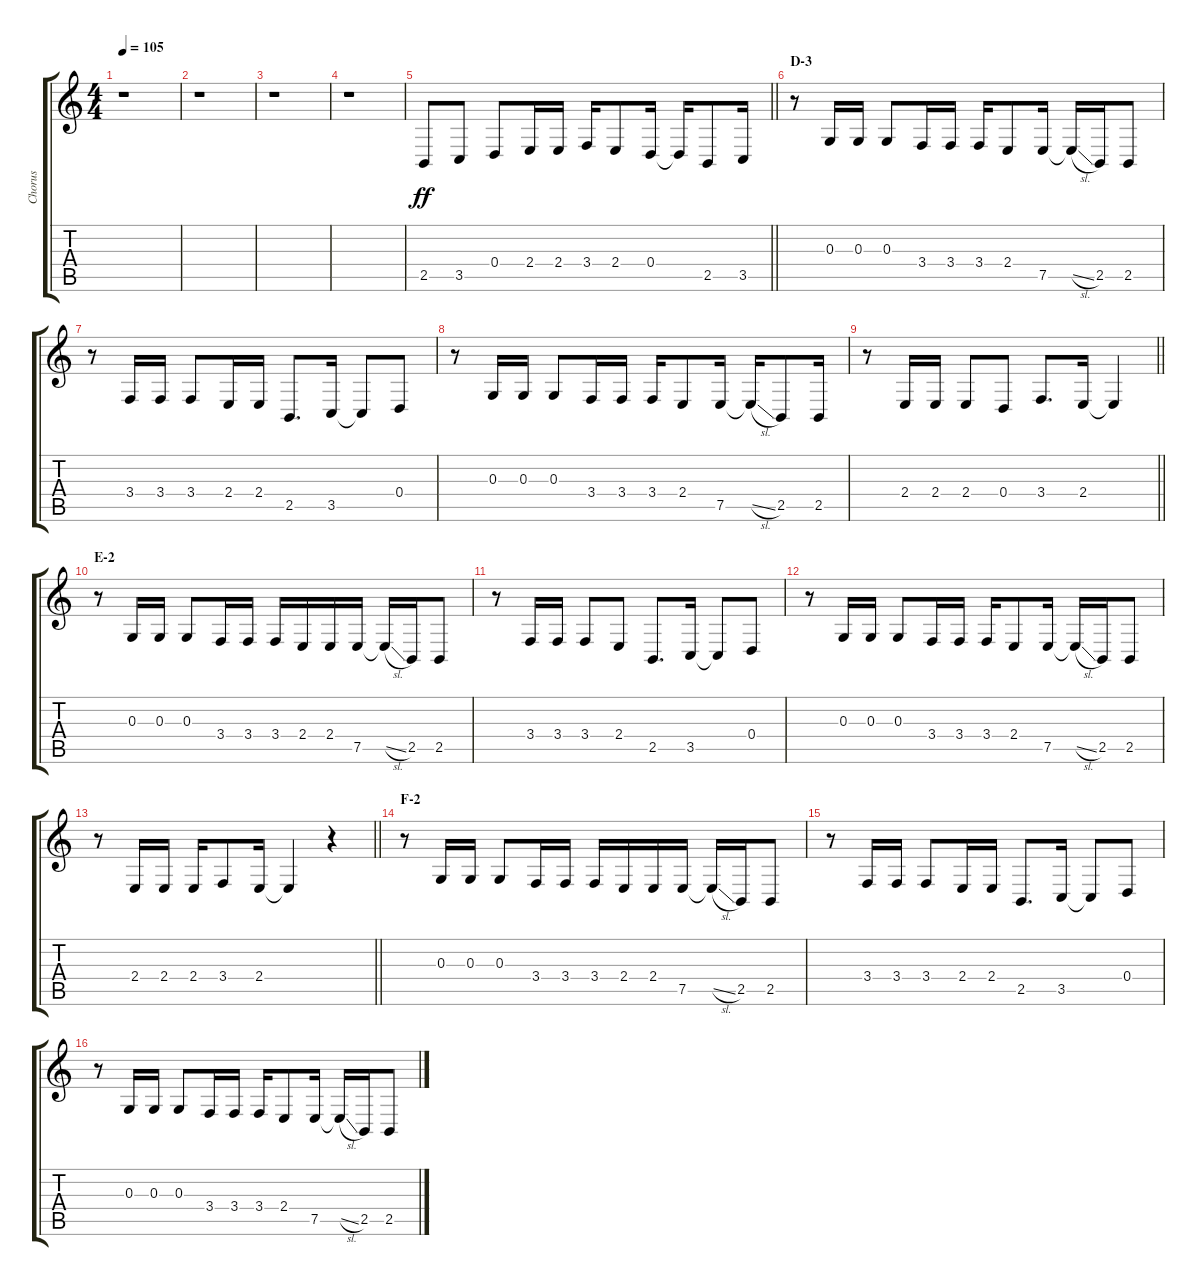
\track ("Chorus" "Chorus") {instrument voiceoohs}
\staff {score tabs}
\tuning (E4 B3 G3 D3 A2 E2) {hide}
\ts (4 4)
\tempo 105
\clef g2
\ks c
r.1{dy ff} |
r.1 |
r.1 |
r.1 |
\barLineRight lightlight
2.5.8 3.5.8 0.4.8 2.4.16 2.4.16 3.4.16 2.4.8 0.4.16 0.4{t}.16 2.5.8 3.5.16 |
\section ("" "D-3")
r.8 0.3.16 0.3.16 0.3.8 3.4.16 3.4.16 3.4.16 2.4.8 7.5.16 7.5{sl t}.16 2.5.16 2.5.8 |
r.8 3.4.16 3.4.16 3.4.8 2.4.16 2.4.16 2.5.8{d} 3.5.16 3.5{t}.8 0.4.8 |
r.8 0.3.16 0.3.16 0.3.8 3.4.16 3.4.16 3.4.16 2.4.8 7.5.16 7.5{sl t}.16 2.5.8 2.5.16 |
\barLineRight lightlight
r.8 2.4.16 2.4.16 2.4.8 0.4.8 3.4.8{d} 2.4.16 2.4{t}.4 |
\section ("" "E-2")
r.8 0.3.16 0.3.16 0.3.8 3.4.16 3.4.16 3.4.16 2.4.16 2.4.16 7.5.16 7.5{sl t}.16 2.5.16 2.5.8 |
r.8 3.4.16 3.4.16 3.4.8 2.4.8 2.5.8{d} 3.5.16 3.5{t}.8 0.4.8 |
r.8 0.3.16 0.3.16 0.3.8 3.4.16 3.4.16 3.4.16 2.4.8 7.5.16 7.5{sl t}.16 2.5.16 2.5.8 |
\barLineRight lightlight
r.8 2.4.16 2.4.16 2.4.16 3.4.8 2.4.16 2.4{t}.4 r.4 |
\section ("" "F-2")
r.8 0.3.16 0.3.16 0.3.8 3.4.16 3.4.16 3.4.16 2.4.16 2.4.16 7.5.16 7.5{sl t}.16 2.5.16 2.5.8 |
r.8 3.4.16 3.4.16 3.4.8 2.4.16 2.4.16 2.5.8{d} 3.5.16 3.5{t}.8 0.4.8 |
r.8 0.3.16 0.3.16 0.3.8 3.4.16 3.4.16 3.4.16 2.4.8 7.5.16 7.5{sl t}.16 2.5.16 2.5.8
